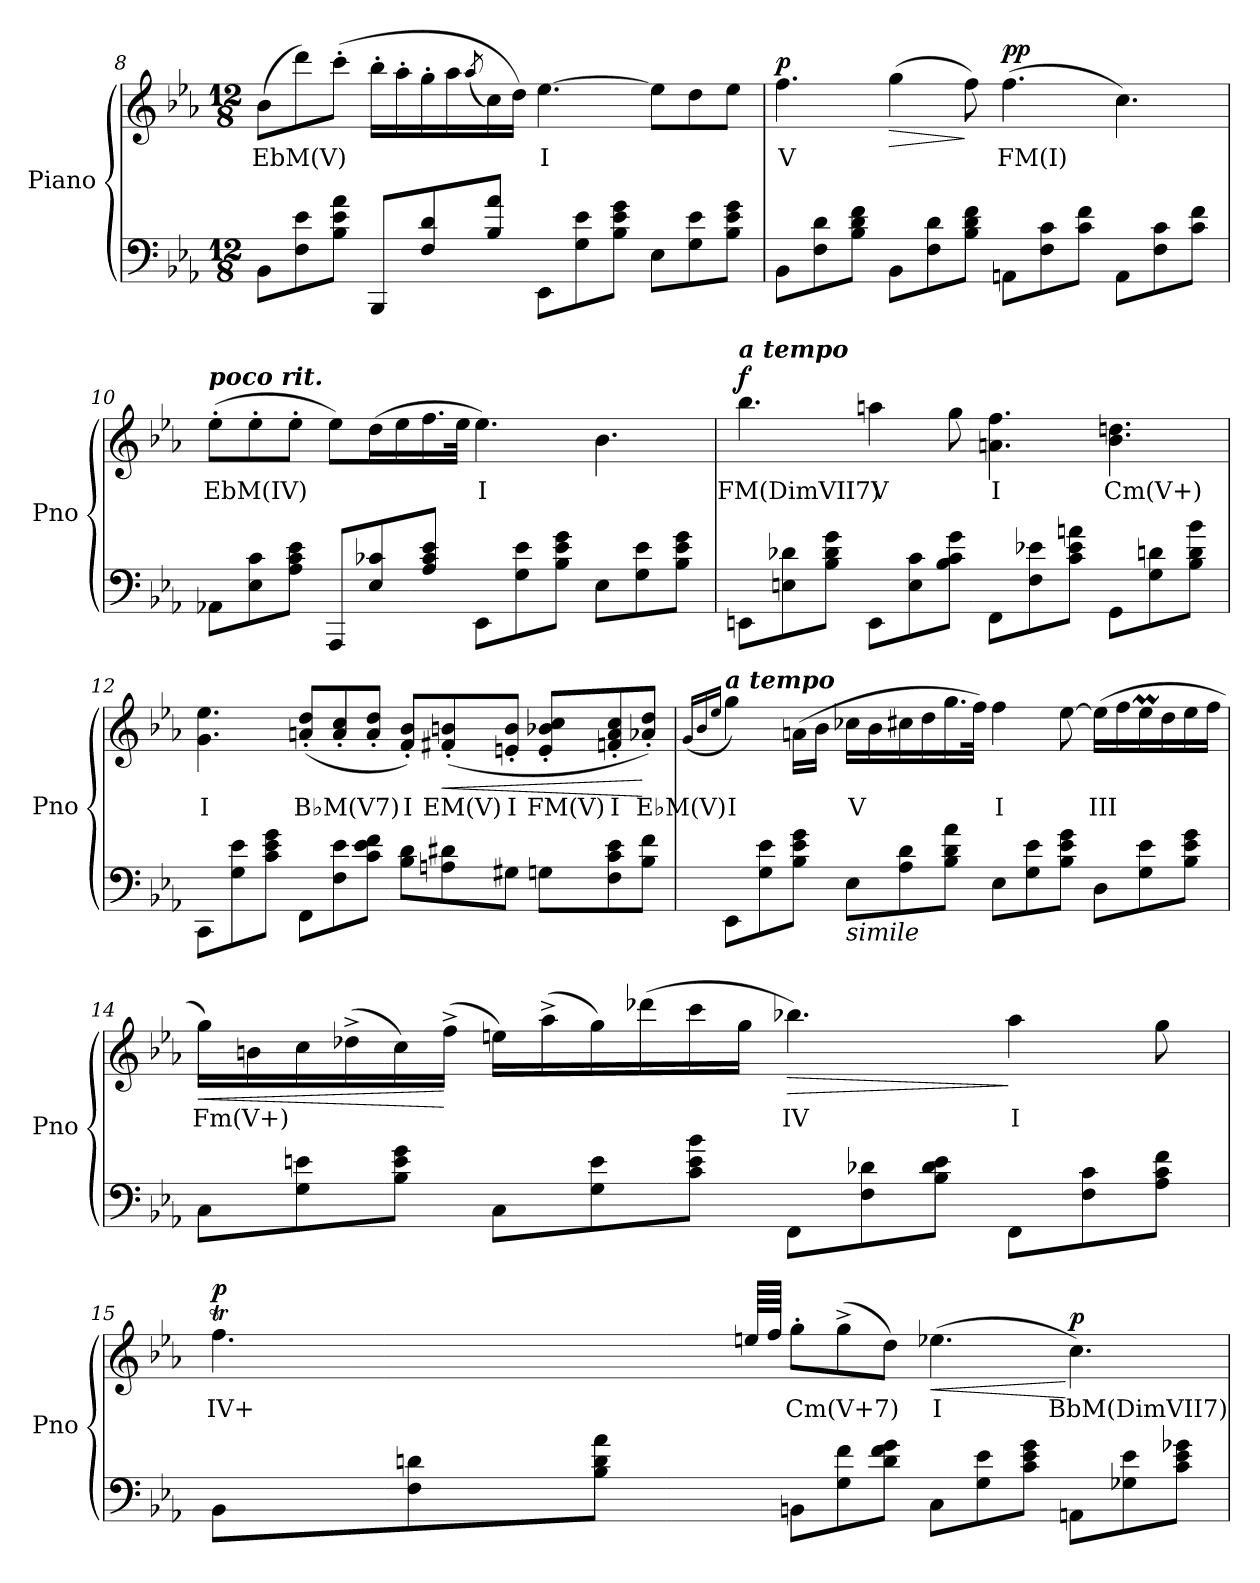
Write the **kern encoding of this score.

**kern	**kern	**text	**dynam
*part1	*part1	*part1	*part1
*staff2	*staff1	*staff1	*staff1/2
*I"Piano	*	*	*
*I'Pno	*	*	*
!!LO:LB:g=z
*clefF4	*clefG2	*	*
*k[b-e-a-]	*k[b-e-a-]	*	*
*M12/8	*M12/8	*	*
=8	=8	=8	=8
!	!	!LO:LY:b	!
8BB-\L	(>8b-\L	EbM(V)	.
8F\ 8e-\	8ddd\)	.	.
8B-\ 8e-\ 8a-\J	(>8ccc'\J	.	.
8BBB-/L	16bb-'\LL	.	.
.	16aa-'\	.	.
8F/ 8d/	16gg'\	.	.
.	16aa-\	.	.
.	(<8qaa-/	.	.
8B-/ 8a-/J	16cc\)	.	.
.	16dd\JJ)	.	.
!	!	!LO:LY:b	!
8EE-\L	[4.ee-\	I	.
8G\ 8e-\	.	.	.
8B-\ 8e-\ 8g\J	.	.	.
8E-\L	8ee-\L]	.	.
8G\ 8e-\	8dd\	.	.
8B-\ 8e-\ 8g\J	8ee-\J	.	.
=9	=9	=9	=9
!	!	!LO:LY:b	!LO:DY:b
8BB-\L	4.ff\	V	p
8F\ 8d\	.	.	.
8B-\ 8d\ 8f\J	.	.	.
!	!	!	!LO:HP:b
8BB-\L	(>4gg\	.	>
8F\ 8d\	.	.	.
8B-\ 8d\ 8f\J	8ff\)	.	]
!	!	!LO:LY:b	!LO:DY:b
8AAn\L	(>4.ff\	FM(I)	pp
8F\ 8c\	.	.	.
8c\ 8f\J	.	.	.
8AA\L	4.cc\)	.	.
8F\ 8c\	.	.	.
8c\ 8f\J	.	.	.
!!LO:LB:g=z
=10	=10	=10	=10
!	!LO:TX:a:Bi:t=poco rit.	!	!
!	!	!LO:LY:b	!
8AA-X\L	(>8ee-'\L	EbM(IV)	.
8E-\ 8c\	8ee-'\	.	.
8A-\ 8c\ 8e-\J	8ee-'\J	.	.
8AAA-/L	8ee-\L)	.	.
8E-/ 8c-X/	(>16dd\L	.	.
.	16ee-\	.	.
8A-/ 8c-/ 8e-/J	16.ff\	.	.
.	32ee-\JJk	.	.
!	!	!LO:LY:b	!
8EE-\L	4.ee-\)	I	.
8G\ 8e-\	.	.	.
8B-\ 8e-\ 8g\J	.	.	.
8E-\L	4.b-\	.	.
8G\ 8e-\	.	.	.
8B-\ 8e-\ 8g\J	.	.	.
!!LO:PB:g=z
=11	=11	=11	=11
!	!LO:TX:a:Bi:t=a tempo	!	!
!	!	!LO:LY:b	!LO:DY:b
8EEn\L	4.bb-\	FM(DimVII7)	f
8En\ 8d-X\	.	.	.
8B-\ 8d-\ 8g\J	.	.	.
!	!	!LO:LY:b	!
8EE\L	4aan\	V	.
8E\ 8c\	.	.	.
8B-\ 8c\ 8g\J	8gg\	.	.
!	!	!LO:LY:b	!
8FF\L	4.an\ 4.ff\	I	.
8F\ 8e-X\	.	.	.
8c\ 8e-\ 8an\J	.	.	.
!	!	!LO:LY:b	!
8GG\L	4.b-\ 4.ddn\	Cm(V+)	.
8G\ 8dn\	.	.	.
8B-\ 8d\ 8b-\J	.	.	.
!!LO:LB:g=z
=12	=12	=12	=12
!	!	!LO:LY:b	!
8CC\L	4.g\ 4.ee-\	I	.
8G\ 8e-\	.	.	.
8c\ 8e-\ 8g\J	.	.	.
!	!	!LO:LY:b	!
8FF\L	(<8an/' 8dd/'L	B♭M(V7)	.
8F\ 8e-\	8a/' 8cc/'	.	.
8c\ 8e-\ 8f\J	8a/' 8dd/'J	.	.
!	!	!LO:LY:b	!
8B-\ 8d\L	8f/' 8b-/'L)	I	.
!	!	!LO:LY:b	!LO:HP:b
8An\ 8d#X\	(<8f#X/' 8bn/'	EM(V)	<
*	*MM62	*	*
!	!	!LO:LY:b	!
8G#X\J	8en/' 8b/'J	I	.
!	!	!LO:LY:b	!
8Gn\L	8e/' 8b-X/' 8cc/'L	FM(V)	.
!	!	!LO:LY:b	!
8F\ 8c\ 8e-\	8fn/' 8a/' 8cc/'	I	.
!	!	!LO:LY:b	!
8B-\ 8f\J	8a-X/' 8dd/'J)	E♭M(V)	[
!!LO:LB:g=z
=13	=13	=13	=13
.	(<16qg/LL	.	.
.	16qb-/	.	.
.	16qee-/JJ	.	.
!	!LO:TX:a:Bi:t=a tempo	!	!
!	!	!LO:LY:b	!LO:DY:b
!	!	!	!LO:DY:n=1:b
8EE-\L	4gg\)	I	p sfp
8G\ 8e-\	.	.	.
8B-\ 8e-\ 8g\J	(>16an\LL	.	.
.	16b-\JJ	.	.
!LO:TX:b:i:t=simile	!	!	!
!	!	!LO:LY:b	!
8E-\L	16cc-X\LL	V	.
.	16b-\	.	.
8A-\ 8d\	16cc#X\	.	.
.	16dd\	.	.
8B-\ 8d\ 8a-\J	16.gg\	.	.
.	32ff\JJk)	.	.
!	!	!LO:LY:b	!
8E-\L	4ff\	I	.
8G\ 8e-\	.	.	.
8B-\ 8e-\ 8g\J	[8ee-\	.	.
!	!	!LO:LY:b	!
8D\L	(>16ee-\LL]	III	.
.	16ff\	.	.
8G\ 8e-\	16ee-M\	.	.
.	16dd\	.	.
8B-\ 8e-\ 8g\J	16ee-\	.	.
.	16ff\JJ	.	.
!!LO:LB:g=z
=14	=14	=14	=14
!	!	!LO:LY:b	!LO:HP:b
8C\L	16gg\LL)	Fm(V+)	<
.	16bn\	.	.
8G\ 8en\	16cc\	.	.
.	(>16dd-X^\	.	.
8B-\ 8e\ 8g\J	16cc\)	.	.
.	(>16ff^\JJ	.	[
!	!	!	!LO:DY:b
8C\L	16een\LL)	.	other-dynamics
.	(>16aa-^\	.	.
8G\ 8e\	16gg\)	.	.
.	(>16ddd-X\	.	.
8c\ 8e\ 8b-\J	16ccc\	.	.
.	16gg\JJ	.	.
!	!	!LO:LY:b	!LO:HP:b
8FF\L	4.bb-X\)	IV	>
8F\ 8d-X\	.	.	.
8B-\ 8d-\ 8e\J	.	.	.
!	!	!LO:LY:b	!
8FF\L	4aa-\	I	]
8F\ 8c\	.	.	.
8A-\ 8c\ 8f\J	8gg\	.	.
!!LO:LB:g=z
=15	=15	=15	=15
!	!	!LO:LY:b	!LO:DY:b
*	*^	*	*
8BB-\L	4.ffT\	64ggyy	IV+	p
.	.	64ffyy	.	.
.	.	64ggyy	.	.
.	.	64ffyy	.	.
.	.	64ggyy	.	.
.	.	64ffyy	.	.
.	.	64ggyy	.	.
.	.	64ffyy	.	.
8F\ 8dn\	.	64ggyy	.	.
.	.	64ffyy	.	.
.	.	64ggyy	.	.
.	.	64ffyy	.	.
.	.	64ggyy	.	.
.	.	64ffyy	.	.
.	.	64ggyy	.	.
.	.	64ffyy	.	.
8B-\ 8d\ 8a-\J	.	64ggyy	.	.
.	.	64ffyy	.	.
.	.	64ggyy	.	.
.	.	64ffyy	.	.
.	.	64ggyy	.	.
.	.	64ffTTTyy	.	.
.	.	64een/LLLL	.	.
.	.	64ff/JJJJ	.	.
!	!	!	!LO:LY:b	!
8BBn\L	8gg'\L	1ryy	Cm(V+7)	.
8G\ 8f\	(>8gg^\	.	.	.
8d\ 8f\ 8g\J	8dd\J)	.	.	.
!	!	!	!LO:LY:b	!LO:HP:b
8C\L	(>4.ee-X\	.	I	<
8G\ 8e-\	.	.	.	.
8c\ 8e-\ 8g\J	.	.	.	.
!	!	!	!LO:LY:b	!LO:DY:n=1:b
8AAn\L	4.cc\)	.	BbM(DimVII7)	[ p
8G-X\ 8e-\	.	.	.	.
8c\ 8e-\ 8g-X\J	.	8ryy	.	.
*	*v	*v	*	*
=	=	=	=
*-	*-	*-	*-
